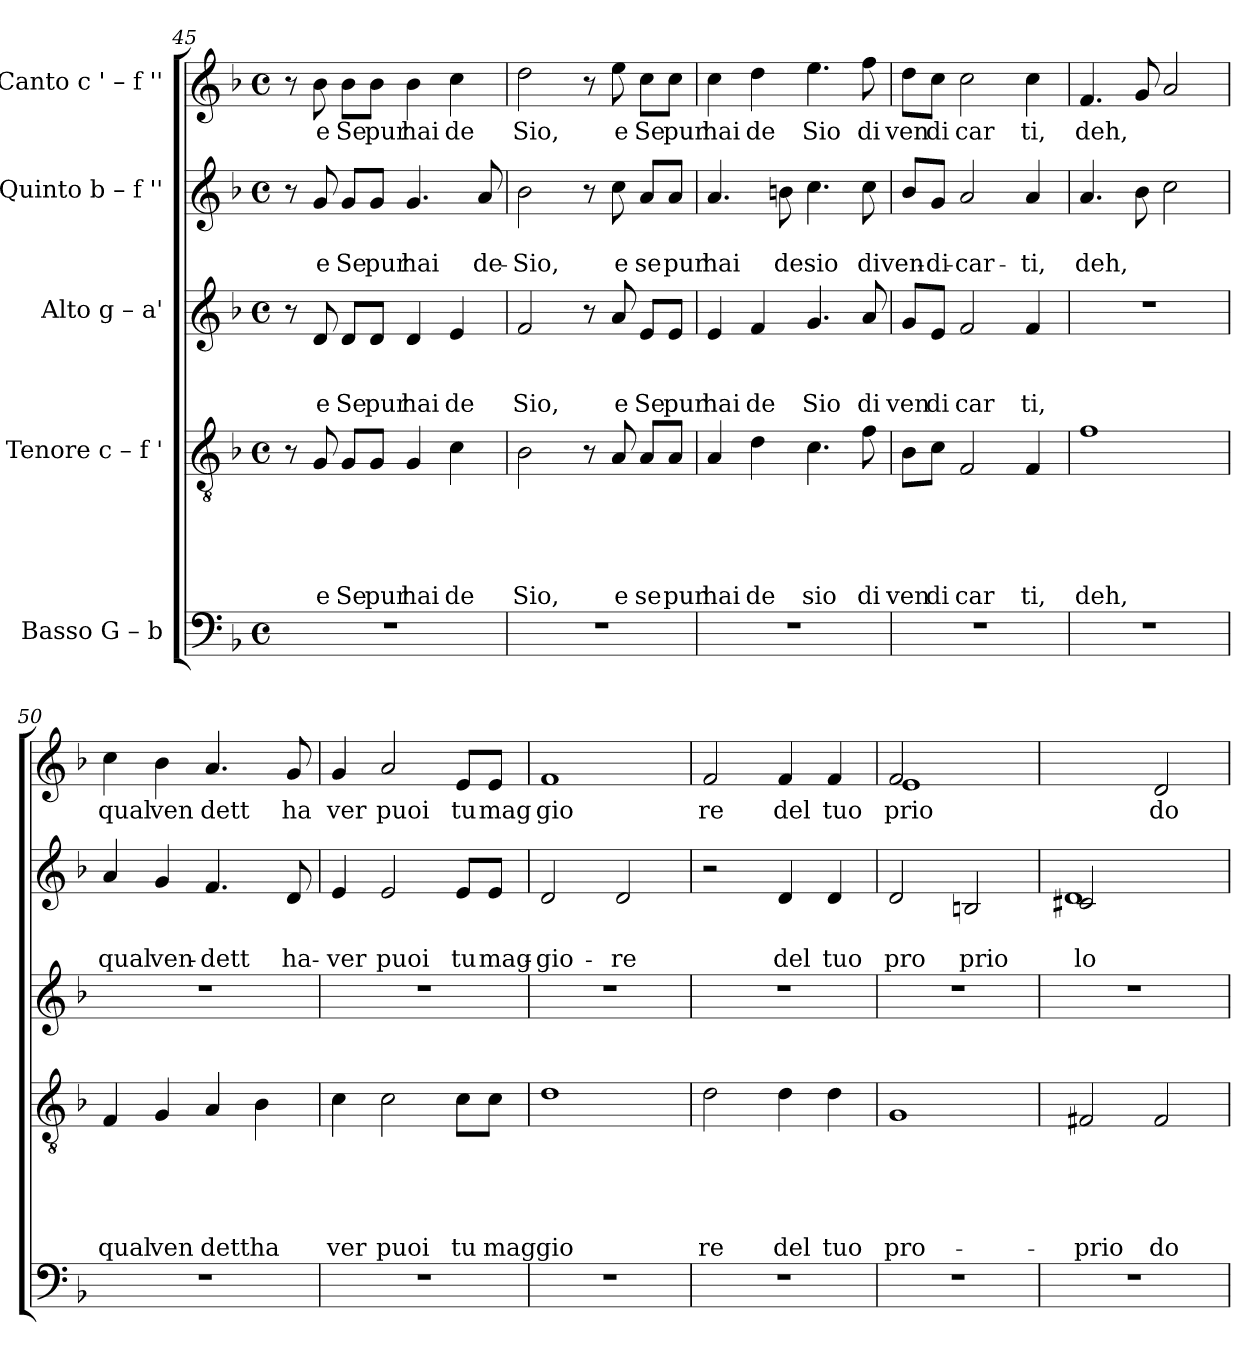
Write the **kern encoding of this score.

**kern	**kern	**text	**text	**text	**text	**text	**kern	**text	**text	**text	**kern	**text	**text	**kern	**text
*part5	*part4	*part4	*part4	*part4	*part4	*part4	*part3	*part3	*part3	*part3	*part2	*part2	*part2	*part1	*part1
*staff5	*staff4	*staff4	*staff4	*staff4	*staff4	*staff4	*staff3	*staff3	*staff3	*staff3	*staff2	*staff2	*staff2	*staff1	*staff1
*I"Basso G – b	*I"Tenore c – f '	*	*	*	*	*	*I"Alto g – a'	*	*	*	*I"Quinto b – f ''	*	*	*I"Canto c ' – f ''	*
*clefF4	*clefGv2	*	*	*	*	*	*clefG2	*	*	*	*clefG2	*	*	*clefG2	*
*k[b-]	*k[b-]	*	*	*	*	*	*k[b-]	*	*	*	*k[b-]	*	*	*k[b-]	*
*F:	*F:	*	*	*	*	*	*F:	*	*	*	*F:	*	*	*F:	*
*M4/4	*M4/4	*	*	*	*	*	*M4/4	*	*	*	*M4/4	*	*	*M4/4	*
*met(c)	*met(c)	*	*	*	*	*	*met(c)	*	*	*	*met(c)	*	*	*met(c)	*
=45	=45	=45	=45	=45	=45	=45	=45	=45	=45	=45	=45	=45	=45	=45	=45
1r	8r	.	.	.	.	.	8r	.	.	.	8r	.	.	8r	.
!	!	!	!	!	!	!LO:LY:b	!	!	!	!LO:LY:b	!	!	!LO:LY:b	!	!LO:LY:b
.	8G/	.	.	.	.	e	8d/	.	.	e	8g/	.	e	8b-\	e
!	!	!	!	!	!	!LO:LY:b	!	!	!	!LO:LY:b	!	!	!LO:LY:b	!	!LO:LY:b
.	8G/L	.	.	.	.	Se	8d/L	.	.	Se	8g/L	.	Se	8b-\L	Se
!	!	!	!	!	!	!LO:LY:b	!	!	!	!LO:LY:b	!	!	!LO:LY:b	!	!LO:LY:b
.	8G/J	.	.	.	.	pur	8d/J	.	.	pur	8g/J	.	pur	8b-\J	pur
!	!	!	!	!	!	!LO:LY:b	!	!	!	!LO:LY:b	!	!	!LO:LY:b	!	!LO:LY:b
.	4G/	.	.	.	.	hai	4d/	.	.	hai	4.g/	.	hai	4b-\	hai
!	!	!	!	!	!	!LO:LY:b	!	!	!	!LO:LY:b	!	!	!	!	!LO:LY:b
.	4c\	.	.	.	.	de	4e/	.	.	de	.	.	.	4cc\	de
!	!	!	!	!	!	!	!	!	!	!	!	!	!LO:LY:b	!	!
.	.	.	.	.	.	.	.	.	.	.	8a/	.	de-	.	.
=46	=46	=46	=46	=46	=46	=46	=46	=46	=46	=46	=46	=46	=46	=46	=46
!	!	!	!	!	!	!LO:LY:b	!	!	!	!LO:LY:b	!	!	!LO:LY:b	!	!LO:LY:b
1r	2B-\	.	.	.	.	Sio,	2f/	.	.	Sio,	2b-\	.	-Sio,	2dd\	Sio,
.	8r	.	.	.	.	.	8r	.	.	.	8r	.	.	8r	.
!	!	!	!	!	!	!LO:LY:b	!	!	!	!LO:LY:b	!	!	!LO:LY:b	!	!LO:LY:b
.	8A/	.	.	.	.	e	8a/	.	.	e	8cc\	.	e	8ee\	e
!	!	!	!	!	!	!LO:LY:b	!	!	!	!LO:LY:b	!	!	!LO:LY:b	!	!LO:LY:b
.	8A/L	.	.	.	.	se	8e/L	.	.	Se	8a/L	.	se	8cc\L	Se
!	!	!	!	!	!	!LO:LY:b	!	!	!	!LO:LY:b	!	!	!LO:LY:b	!	!LO:LY:b
.	8A/J	.	.	.	.	pur	8e/J	.	.	pur	8a/J	.	pur	8cc\J	pur
=47	=47	=47	=47	=47	=47	=47	=47	=47	=47	=47	=47	=47	=47	=47	=47
!	!	!	!	!	!	!LO:LY:b	!	!	!	!LO:LY:b	!	!	!LO:LY:b	!	!LO:LY:b
1r	4A/	.	.	.	.	hai	4e/	.	.	hai	4.a/	.	hai	4cc\	hai
!	!	!	!	!	!	!LO:LY:b	!	!	!	!LO:LY:b	!	!	!	!	!LO:LY:b
.	4d\	.	.	.	.	de	4f/	.	.	de	.	.	.	4dd\	de
!	!	!	!	!	!	!	!	!	!	!	!	!	!LO:LY:b	!	!
.	.	.	.	.	.	.	.	.	.	.	8bn\	.	desio	.	.
!	!	!	!	!	!	!LO:LY:b	!	!	!	!LO:LY:b	!	!	!	!	!LO:LY:b
.	4.c\	.	.	.	.	sio	4.g/	.	.	Sio	4.cc\	.	.	4.ee\	Sio
!	!	!	!	!	!	!LO:LY:b	!	!	!	!LO:LY:b	!	!	!LO:LY:b	!	!LO:LY:b
.	8f\	.	.	.	.	di	8a/	.	.	di	8cc\	.	di	8ff\	di
!!LO:PB:g=z
=48	=48	=48	=48	=48	=48	=48	=48	=48	=48	=48	=48	=48	=48	=48	=48
!	!	!	!	!	!	!LO:LY:b	!	!	!	!LO:LY:b	!	!	!LO:LY:b	!	!LO:LY:b
1r	8B-\L	.	.	.	.	ven	8g/L	.	.	ven	8b-/L	.	ven-	8dd\L	ven
!	!	!	!	!	!	!LO:LY:b	!	!	!	!LO:LY:b	!	!	!LO:LY:b	!	!LO:LY:b
.	8c\J	.	.	.	.	di	8e/J	.	.	di	8g/J	.	-di-	8cc\J	di
!	!	!	!	!	!	!LO:LY:b	!	!	!	!LO:LY:b	!	!	!LO:LY:b	!	!LO:LY:b
.	2F/	.	.	.	.	car	2f/	.	.	car	2a/	.	-car-	2cc\	car
!	!	!	!	!	!	!LO:LY:b	!	!	!	!LO:LY:b	!	!	!LO:LY:b	!	!LO:LY:b
.	4F/	.	.	.	.	ti,	4f/	.	.	ti,	4a/	.	-ti,	4cc\	ti,
=49	=49	=49	=49	=49	=49	=49	=49	=49	=49	=49	=49	=49	=49	=49	=49
!	!	!	!	!	!	!LO:LY:b	!	!	!	!	!	!	!LO:LY:b	!	!LO:LY:b
1r	1f	.	.	.	.	deh,	1r	.	.	.	4.a/	.	deh,	4.f/	deh,
.	.	.	.	.	.	.	.	.	.	.	8b-\	.	.	8g/	.
.	.	.	.	.	.	.	.	.	.	.	2cc\	.	.	2a/	.
=50	=50	=50	=50	=50	=50	=50	=50	=50	=50	=50	=50	=50	=50	=50	=50
!	!	!	!	!	!	!LO:LY:b	!	!	!	!	!	!	!LO:LY:b	!	!LO:LY:b
1r	4F/	.	.	.	.	qual	1r	.	.	.	4a/	.	qual	4cc\	qual
!	!	!	!	!	!	!LO:LY:b	!	!	!	!	!	!	!LO:LY:b	!	!LO:LY:b
.	4G/	.	.	.	.	ven	.	.	.	.	4g/	.	ven-	4b-\	ven
!	!	!	!	!	!	!LO:LY:b	!	!	!	!	!	!	!LO:LY:b	!	!LO:LY:b
.	4A/	.	.	.	.	dett	.	.	.	.	4.f/	.	-dett	4.a/	dett
!	!	!	!	!	!	!LO:LY:b	!	!	!	!	!	!	!	!	!
.	4B-\	.	.	.	.	ha	.	.	.	.	.	.	.	.	.
!	!	!	!	!	!	!	!	!	!	!	!	!	!LO:LY:b	!	!LO:LY:b
.	.	.	.	.	.	.	.	.	.	.	8d/	.	ha-	8g/	ha
=51	=51	=51	=51	=51	=51	=51	=51	=51	=51	=51	=51	=51	=51	=51	=51
!	!	!	!	!	!	!LO:LY:b	!	!	!	!	!	!	!LO:LY:b	!	!LO:LY:b
1r	4c\	.	.	.	.	ver	1r	.	.	.	4e/	.	-ver	4g/	ver
!	!	!	!	!	!	!LO:LY:b	!	!	!	!	!	!	!LO:LY:b	!	!LO:LY:b
.	2c\	.	.	.	.	puoi	.	.	.	.	2e/	.	puoi	2a/	puoi
!	!	!	!	!	!	!LO:LY:b	!	!	!	!	!	!	!LO:LY:b	!	!LO:LY:b
.	8c\L	.	.	.	.	tu	.	.	.	.	8e/L	.	tu	8e/L	tu
!	!	!	!	!	!	!LO:LY:b	!	!	!	!	!	!	!LO:LY:b	!	!LO:LY:b
.	8c\J	.	.	.	.	mag	.	.	.	.	8e/J	.	mag-	8e/J	mag
=52	=52	=52	=52	=52	=52	=52	=52	=52	=52	=52	=52	=52	=52	=52	=52
!	!	!	!	!	!	!LO:LY:b	!	!	!	!	!	!	!LO:LY:b	!	!LO:LY:b
1r	1d	.	.	.	.	gio	1r	.	.	.	2d/	.	-gio-	1f	gio
!	!	!	!	!	!	!	!	!	!	!	!	!	!LO:LY:b	!	!
.	.	.	.	.	.	.	.	.	.	.	2d/	.	-re	.	.
=53	=53	=53	=53	=53	=53	=53	=53	=53	=53	=53	=53	=53	=53	=53	=53
!	!	!	!	!	!	!LO:LY:b	!	!	!	!	!	!	!	!	!LO:LY:b
1r	2d\	.	.	.	.	re	1r	.	.	.	2r	.	.	2f/	re
!	!	!	!	!	!	!LO:LY:b	!	!	!	!	!	!	!LO:LY:b	!	!LO:LY:b
.	4d\	.	.	.	.	del	.	.	.	.	4d/	.	del	4f/	del
!	!	!	!	!	!	!LO:LY:b	!	!	!	!	!	!	!LO:LY:b	!	!LO:LY:b
.	4d\	.	.	.	.	tuo	.	.	.	.	4d/	.	tuo	4f/	tuo
!!LO:LB:g=z
=54	=54	=54	=54	=54	=54	=54	=54	=54	=54	=54	=54	=54	=54	=54	=54
!	!	!	!	!	!	!LO:LY:b	!	!	!	!	!	!	!LO:LY:b	!	!LO:LY:b
*	*	*	*	*	*	*	*	*	*	*	*	*	*	*^	*
!	!	!	!	!	!	!	!	!	!	!	!	!	!	!	!	!LO:LY:b
1r	1G	.	.	.	.	pro-	1r	.	.	.	2d/	.	pro	2f/	1e	prio
!	!	!	!	!	!	!	!	!	!	!	!	!	!LO:LY:b	!	!	!
.	.	.	.	.	.	.	.	.	.	.	2Bn/	.	prio	2ryy	.	.
*	*	*	*	*	*	*	*	*	*	*	*	*	*	*v	*v	*
=55	=55	=55	=55	=55	=55	=55	=55	=55	=55	=55	=55	=55	=55	=55	=55
!	!	!	!	!	!	!LO:LY:b	!	!	!	!	!	!	!LO:LY:b	!	!
*	*	*	*	*	*	*	*	*	*	*	*^	*	*	*	*
!	!	!	!	!	!	!	!	!	!	!	!	!	!	!LO:LY:b	!	!
1r	2F#X/	.	.	.	.	-prio	1r	.	.	.	2c#X/	1d	.	lo	2ryy	.
!	!	!	!	!	!	!LO:LY:b	!	!	!	!	!	!	!	!	!	!LO:LY:b
.	2F#/	.	.	.	.	do-	.	.	.	.	2ryy	.	.	.	2d/	do
*	*	*	*	*	*	*	*	*	*	*	*v	*v	*	*	*	*
=	=	=	=	=	=	=	=	=	=	=	=	=	=	=	=
*-	*-	*-	*-	*-	*-	*-	*-	*-	*-	*-	*-	*-	*-	*-	*-
